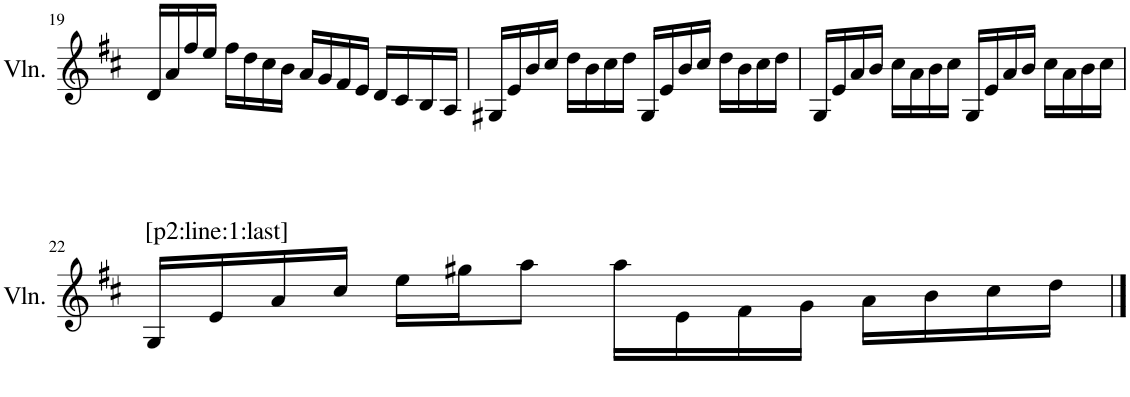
**kern	**harte
*part1	*part1
*staff1	*
*I"Violin	*
*I'Vln.	*
!!LO:PB:g=z
*clefG2	*
*k[f#c#]	*
*M4/4	*
=19	=19
16d/LL	.
16a/	.
16ff#/	.
16ee/JJ	.
16ff#\LL	.
16dd\	.
16cc#\	.
16b\JJ	.
16a/LL	.
16g/	.
16f#/	.
16e/JJ	.
16d/LL	.
16c#/	.
16B/	.
16A/JJ	.
=20	=20
16G#X/LL	.
16e/	.
16b/	.
16cc#/JJ	.
16dd\LL	.
16b\	.
16cc#\	.
16dd\JJ	.
16G#/LL	.
16e/	.
16b/	.
16cc#/JJ	.
16dd\LL	.
16b\	.
16cc#\	.
16dd\JJ	.
=21	=21
16G/LL	.
16e/	.
16a/	.
16b/JJ	.
16cc#\LL	.
16a\	.
16b\	.
16cc#\JJ	.
16G/LL	.
16e/	.
16a/	.
16b/JJ	.
16cc#\LL	.
16a\	.
16b\	.
16cc#\JJ	.
!!LO:LB:g=z
=22	=22
!	!LO:H:kt=[p2:line:1:last]
16G/LL	N
16e/	.
16a/	.
16cc#/JJ	.
16ee\LL	.
16gg#X\J	.
8aa\J	.
16aa\LL	.
16e\	.
16f#\	.
16g\JJ	.
16a\LL	.
16b\	.
16cc#\	.
16dd\JJ	.
==	==
*-	*-
